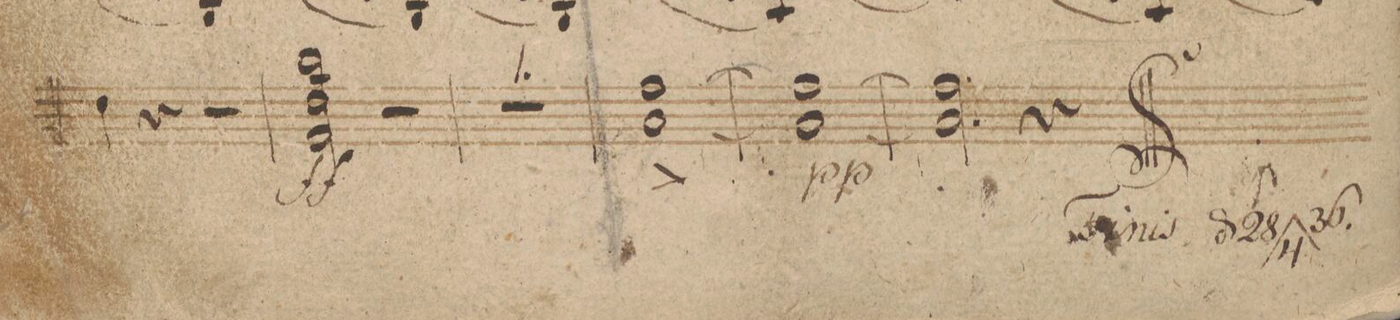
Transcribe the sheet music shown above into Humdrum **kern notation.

**kern	**dynam
*I"Violino Imo	*
*clefG2	*
*k[b-]	*
*met(c|)	*
*M2/2	*
4dd\	.
4r	.
2r	.
=105	=105
2bb-\ 2dd\ 2f\	ff
2r	.
=106	=106
1r	.
=107	=107
[1ff\ [1a\^<	.
=108	=108
1ff\_ 1a\_	pp
=109	=109
2.ff\] 2.a\]	.
4r	.
==	==
*-	*-
